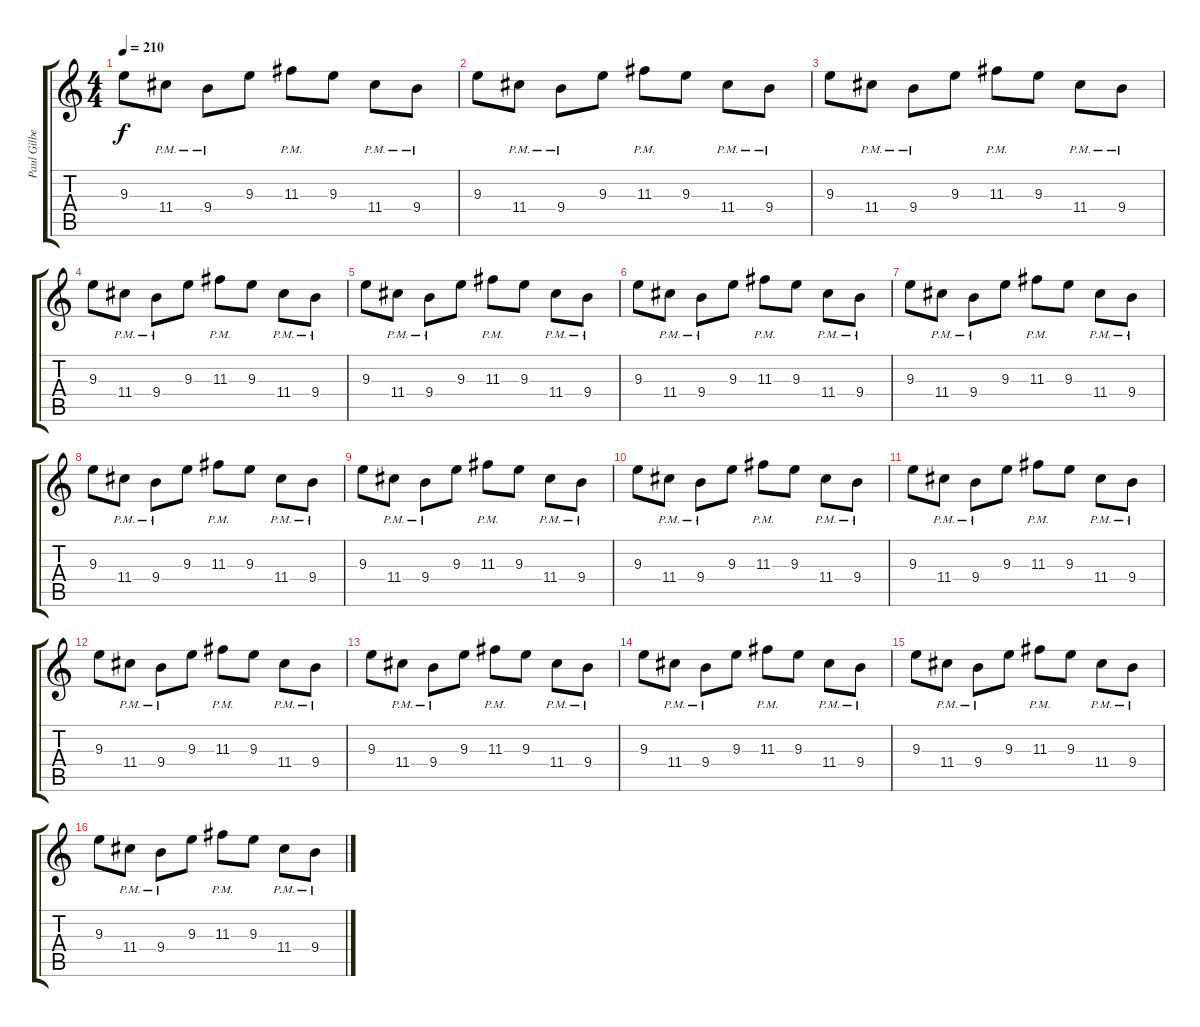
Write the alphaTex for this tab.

\track ("Paul Gilbert" "Paul Gilbe") {instrument distortionguitar}
\staff {score tabs}
\tuning (E4 B3 G3 D3 A2 E2) {hide}
\ts (4 4)
\tempo 210
\clef g2
\ks c
9.3.8{dy f} 11.4{pm}.8 9.4{pm}.8 9.3.8 11.3{pm}.8 9.3.8 11.4{pm}.8 9.4{pm}.8 |
9.3.8 11.4{pm}.8 9.4{pm}.8 9.3.8 11.3{pm}.8 9.3.8 11.4{pm}.8 9.4{pm}.8 |
9.3.8 11.4{pm}.8 9.4{pm}.8 9.3.8 11.3{pm}.8 9.3.8 11.4{pm}.8 9.4{pm}.8 |
9.3.8 11.4{pm}.8 9.4{pm}.8 9.3.8 11.3{pm}.8 9.3.8 11.4{pm}.8 9.4{pm}.8 |
9.3.8 11.4{pm}.8 9.4{pm}.8 9.3.8 11.3{pm}.8 9.3.8 11.4{pm}.8 9.4{pm}.8 |
9.3.8 11.4{pm}.8 9.4{pm}.8 9.3.8 11.3{pm}.8 9.3.8 11.4{pm}.8 9.4{pm}.8 |
9.3.8 11.4{pm}.8 9.4{pm}.8 9.3.8 11.3{pm}.8 9.3.8 11.4{pm}.8 9.4{pm}.8 |
9.3.8 11.4{pm}.8 9.4{pm}.8 9.3.8 11.3{pm}.8 9.3.8 11.4{pm}.8 9.4{pm}.8 |
9.3.8 11.4{pm}.8 9.4{pm}.8 9.3.8 11.3{pm}.8 9.3.8 11.4{pm}.8 9.4{pm}.8 |
9.3.8 11.4{pm}.8 9.4{pm}.8 9.3.8 11.3{pm}.8 9.3.8 11.4{pm}.8 9.4{pm}.8 |
9.3.8 11.4{pm}.8 9.4{pm}.8 9.3.8 11.3{pm}.8 9.3.8 11.4{pm}.8 9.4{pm}.8 |
9.3.8 11.4{pm}.8 9.4{pm}.8 9.3.8 11.3{pm}.8 9.3.8 11.4{pm}.8 9.4{pm}.8 |
9.3.8 11.4{pm}.8 9.4{pm}.8 9.3.8 11.3{pm}.8 9.3.8 11.4{pm}.8 9.4{pm}.8 |
9.3.8 11.4{pm}.8 9.4{pm}.8 9.3.8 11.3{pm}.8 9.3.8 11.4{pm}.8 9.4{pm}.8 |
9.3.8 11.4{pm}.8 9.4{pm}.8 9.3.8 11.3{pm}.8 9.3.8 11.4{pm}.8 9.4{pm}.8 |
9.3.8 11.4{pm}.8 9.4{pm}.8 9.3.8 11.3{pm}.8 9.3.8 11.4{pm}.8 9.4{pm}.8
